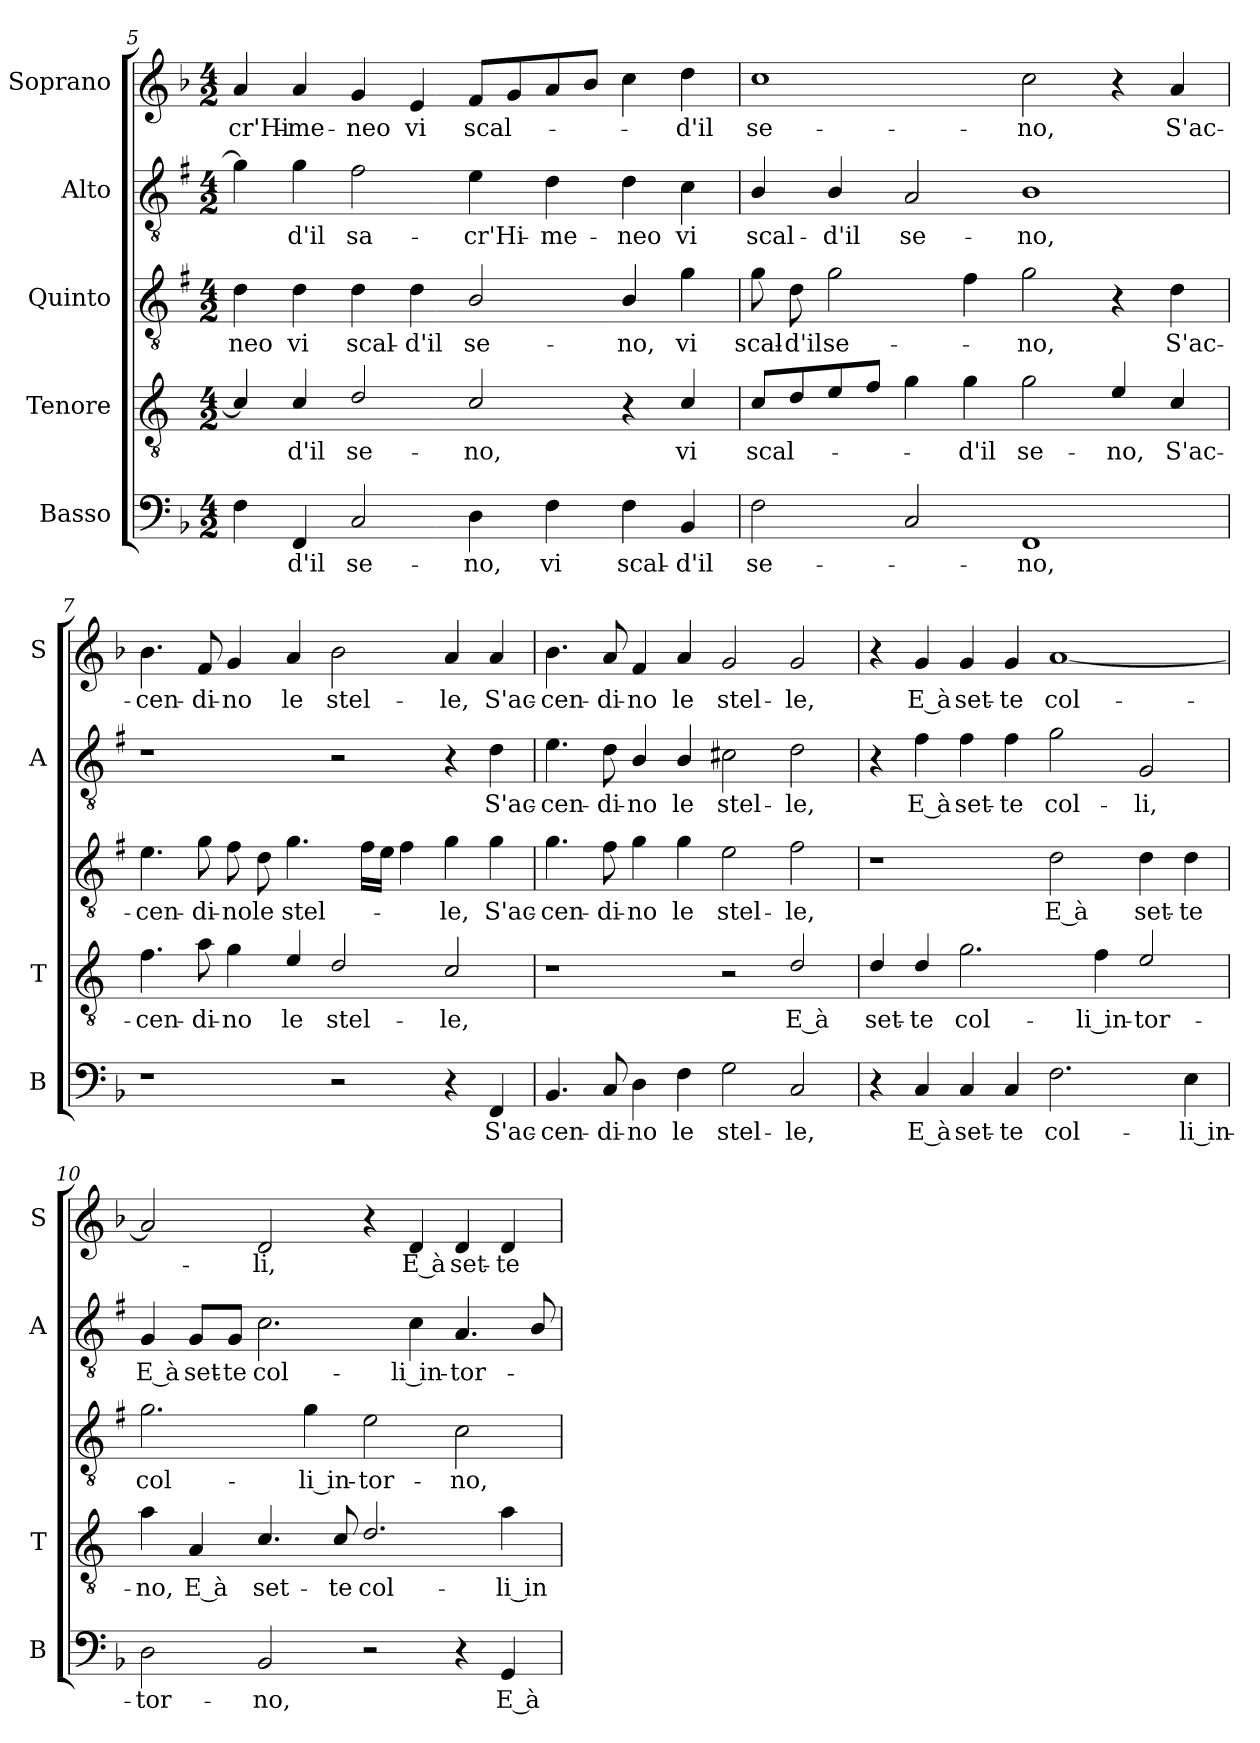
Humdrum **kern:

**kern	**text	**kern	**text	**kern	**text	**kern	**text	**kern	**text
*part5	*part5	*part4	*part4	*part3	*part3	*part2	*part2	*part1	*part1
*staff5	*staff5	*staff4	*staff4	*staff3	*staff3	*staff2	*staff2	*staff1	*staff1
*I"Basso	*	*I"Tenore	*	*I"Quinto	*	*I"Alto	*	*I"Soprano	*
*I'B	*	*I'T	*	*	*	*I'A	*	*I'S	*
*clefF4	*	*clefGv2	*	*clefGv2	*	*clefGv2	*	*clefG2	*
*	*	*ITrd4c7	*	*ITrd1c2	*	*ITrd1c2	*	*	*
*k[b-]	*	*k[b-]	*	*k[b-]	*	*k[b-]	*	*k[b-]	*
*F:	*	*F:	*	*F:	*	*F:	*	*F:	*
*M4/2	*	*M4/2	*	*M4/2	*	*M4/2	*	*M4/2	*
=5	=5	=5	=5	=5	=5	=5	=5	=5	=5
!	!	!	!	!	!LO:LY:b	!	!	!	!LO:LY:b
4F\	.	4F/]	.	4c\	-neo	4f\]	.	4a/	-cr'Hi-
!	!LO:LY:b	!	!LO:LY:b	!	!LO:LY:b	!	!LO:LY:b	!	!LO:LY:b
4FF/	-d'il	4F/	-d'il	4c\	vi	4f\	-d'il	4a/	-me-
!	!LO:LY:b	!	!LO:LY:b	!	!LO:LY:b	!	!LO:LY:b	!	!LO:LY:b
2C/	se-	2G/	se-	4c\	scal-	2e\	sa-	4g/	-neo
!	!	!	!	!	!LO:LY:b	!	!	!	!LO:LY:b
.	.	.	.	4c\	-d'il	.	.	4e/	vi
!	!LO:LY:b	!	!LO:LY:b	!	!LO:LY:b	!	!LO:LY:b	!	!LO:LY:b
4D\	-no,	2F/	-no,	2A/	se-	4d\	-cr'Hi-	8f/L	scal-
.	.	.	.	.	.	.	.	8g/	.
!	!LO:LY:b	!	!	!	!	!	!LO:LY:b	!	!
4F\	vi	.	.	.	.	4c\	-me-	8a/	.
.	.	.	.	.	.	.	.	8b-/J	.
!	!LO:LY:b	!	!	!	!LO:LY:b	!	!LO:LY:b	!	!
4F\	scal-	4r	.	4A/	-no,	4c\	-neo	4cc\	.
!	!LO:LY:b	!	!LO:LY:b	!	!LO:LY:b	!	!LO:LY:b	!	!LO:LY:b
4BB-/	-d'il	4F/	vi	4f\	vi	4B-\	vi	4dd\	-d'il
=6	=6	=6	=6	=6	=6	=6	=6	=6	=6
!	!LO:LY:b	!	!LO:LY:b	!	!LO:LY:b	!	!LO:LY:b	!	!LO:LY:b
2F\	se-	8F/L	scal-	8f\	scal-	4A/	scal-	1cc	se-
!	!	!	!	!	!LO:LY:b	!	!	!	!
.	.	8G/	.	8c\	-d'il	.	.	.	.
!	!	!	!	!	!LO:LY:b	!	!LO:LY:b	!	!
.	.	8A/	.	2f\	se-	4A/	-d'il	.	.
.	.	8B-/J	.	.	.	.	.	.	.
!	!	!	!	!	!	!	!LO:LY:b	!	!
2C/	.	4c\	.	.	.	2G/	se-	.	.
!	!	!	!LO:LY:b	!	!	!	!	!	!
.	.	4c\	-d'il	4e\	.	.	.	.	.
!	!LO:LY:b	!	!LO:LY:b	!	!LO:LY:b	!	!LO:LY:b	!	!LO:LY:b
1FF	-no,	2c\	se-	2f\	-no,	1A	-no,	2cc\	-no,
!	!	!	!LO:LY:b	!	!	!	!	!	!
.	.	4A/	-no,	4r	.	.	.	4r	.
!	!	!	!LO:LY:b	!	!LO:LY:b	!	!	!	!LO:LY:b
.	.	4F/	S'ac-	4c\	S'ac-	.	.	4a/	S'ac-
!!LO:LB:g=z
=7	=7	=7	=7	=7	=7	=7	=7	=7	=7
!	!	!	!LO:LY:b	!	!LO:LY:b	!	!	!	!LO:LY:b
1r	.	4.B-\	-cen-	4.d\	-cen-	1r	.	4.b-\	-cen-
!	!	!	!LO:LY:b	!	!LO:LY:b	!	!	!	!LO:LY:b
.	.	8d\	-di-	8f\	-di-	.	.	8f/	-di-
!	!	!	!LO:LY:b	!	!LO:LY:b	!	!	!	!LO:LY:b
.	.	4c\	-no	8e\	-no	.	.	4g/	-no
!	!	!	!	!	!LO:LY:b	!	!	!	!
.	.	.	.	8c\	le	.	.	.	.
!	!	!	!LO:LY:b	!	!LO:LY:b	!	!	!	!LO:LY:b
.	.	4A/	le	4.f\	stel-	.	.	4a/	le
!	!	!	!LO:LY:b	!	!	!	!	!	!LO:LY:b
2r	.	2G/	stel-	.	.	2r	.	2b-\	stel-
.	.	.	.	16e\LL	.	.	.	.	.
.	.	.	.	16d\JJ	.	.	.	.	.
.	.	.	.	4e\	.	.	.	.	.
!	!	!	!LO:LY:b	!	!LO:LY:b	!	!	!	!LO:LY:b
4r	.	2F/	-le,	4f\	-le,	4r	.	4a/	-le,
!	!LO:LY:b	!	!	!	!LO:LY:b	!	!LO:LY:b	!	!LO:LY:b
4FF/	S'ac-	.	.	4f\	S'ac-	4c\	S'ac-	4a/	S'ac-
=8	=8	=8	=8	=8	=8	=8	=8	=8	=8
!	!LO:LY:b	!	!	!	!LO:LY:b	!	!LO:LY:b	!	!LO:LY:b
4.BB-/	-cen-	1r	.	4.f\	-cen-	4.d\	-cen-	4.b-\	-cen-
!	!LO:LY:b	!	!	!	!LO:LY:b	!	!LO:LY:b	!	!LO:LY:b
8C/	-di-	.	.	8e\	-di-	8c\	-di-	8a/	-di-
!	!LO:LY:b	!	!	!	!LO:LY:b	!	!LO:LY:b	!	!LO:LY:b
4D\	-no	.	.	4f\	-no	4A/	-no	4f/	-no
!	!LO:LY:b	!	!	!	!LO:LY:b	!	!LO:LY:b	!	!LO:LY:b
4F\	le	.	.	4f\	le	4A/	le	4a/	le
!	!LO:LY:b	!	!	!	!LO:LY:b	!	!LO:LY:b	!	!LO:LY:b
2G\	stel-	2r	.	2d\	stel-	2Bn\	stel-	2g/	stel-
!	!LO:LY:b	!	!LO:LY:b	!	!LO:LY:b	!	!LO:LY:b	!	!LO:LY:b
2C/	-le,	2G/	E à	2e\	-le,	2c\	-le,	2g/	-le,
=9	=9	=9	=9	=9	=9	=9	=9	=9	=9
!	!	!	!LO:LY:b	!	!	!	!	!	!
4r	.	4G/	set-	1r	.	4r	.	4r	.
!	!LO:LY:b	!	!LO:LY:b	!	!	!	!LO:LY:b	!	!LO:LY:b
4C/	E à	4G/	-te	.	.	4e\	E à	4g/	E à
!	!LO:LY:b	!	!LO:LY:b	!	!	!	!LO:LY:b	!	!LO:LY:b
4C/	set-	2.c\	col-	.	.	4e\	set-	4g/	set-
!	!LO:LY:b	!	!	!	!	!	!LO:LY:b	!	!LO:LY:b
4C/	-te	.	.	.	.	4e\	-te	4g/	-te
!	!LO:LY:b	!	!	!	!LO:LY:b	!	!LO:LY:b	!	!LO:LY:b
2.F\	col-	.	.	2c\	E à	2f\	col-	[1a	col-
!	!	!	!LO:LY:b	!	!	!	!	!	!
.	.	4B-\	-li in-	.	.	.	.	.	.
!	!	!	!LO:LY:b	!	!LO:LY:b	!	!LO:LY:b	!	!
.	.	2A/	-tor-	4c\	set-	2F/	-li,	.	.
!	!LO:LY:b	!	!	!	!LO:LY:b	!	!	!	!
4E\	-li in-	.	.	4c\	-te	.	.	.	.
=10	=10	=10	=10	=10	=10	=10	=10	=10	=10
!	!LO:LY:b	!	!LO:LY:b	!	!LO:LY:b	!	!LO:LY:b	!	!
2D\	-tor-	4d\	-no,	2.f\	col-	4F/	E à	2a/]	.
!	!	!	!LO:LY:b	!	!	!	!LO:LY:b	!	!
.	.	4D/	E à	.	.	8F/L	set-	.	.
!	!	!	!	!	!	!	!LO:LY:b	!	!
.	.	.	.	.	.	8F/J	-te	.	.
!	!LO:LY:b	!	!LO:LY:b	!	!	!	!LO:LY:b	!	!LO:LY:b
2BB-/	-no,	4.F/	set-	.	.	2.B-\	col-	2d/	-li,
!	!	!	!	!	!LO:LY:b	!	!	!	!
.	.	.	.	4f\	-li in-	.	.	.	.
!	!	!	!LO:LY:b	!	!	!	!	!	!
.	.	8F/	-te	.	.	.	.	.	.
!	!	!	!LO:LY:b	!	!LO:LY:b	!	!	!	!
2r	.	2.G/	col-	2d\	-tor-	.	.	4r	.
!	!	!	!	!	!	!	!LO:LY:b	!	!LO:LY:b
.	.	.	.	.	.	4B-\	-li in-	4d/	E à
!	!	!	!	!	!LO:LY:b	!	!LO:LY:b	!	!LO:LY:b
4r	.	.	.	2B-\	-no,	4.G/	-tor-	4d/	set-
!	!LO:LY:b	!	!LO:LY:b	!	!	!	!	!	!LO:LY:b
4GG/	E à	4d\	-li in-	.	.	.	.	4d/	-te
.	.	.	.	.	.	8A/	.	.	.
=	=	=	=	=	=	=	=	=	=
*-	*-	*-	*-	*-	*-	*-	*-	*-	*-
